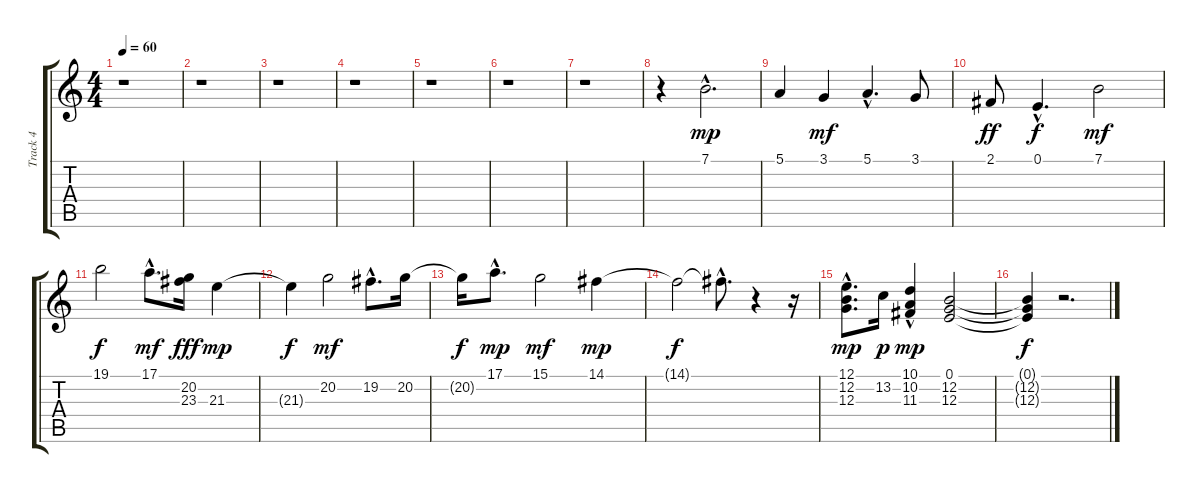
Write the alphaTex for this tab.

\track ("Track 4" "Track 4") {instrument stringensemble2}
\staff {score tabs}
\tuning (E4 B3 G3 D3 A2 E2) {hide}
\ts (4 4)
\tempo 60
\clef g2
\ks c
r.1{dy f} |
r.1 |
r.1 |
r.1 |
r.1 |
r.1 |
r.1 |
r.4 7.1{hac}.2{d dy mp} |
5.1.4 3.1.4{dy mf} 5.1{hac}.4{d} 3.1.8 |
2.1.8{dy ff} 0.1{hac}.4{d dy f} 7.1.2{dy mf} |
19.1.2{dy f} 17.1{hac}.8{d dy mf} (20.2 23.3).16{dy fff} 21.3.4{dy mp} |
21.3{t}.4{dy f} 20.2.2{dy mf} 19.2{hac}.8{d} 20.2.16 |
20.2{t}.16{dy f} 17.1{hac}.8{d dy mp} 15.1.2{dy mf} 14.1.4{dy mp} |
14.1{t}.2{dy f} 14.1{hac t}.8{d} r.4 r.16 |
(12.1{hac} 12.2{hac} 12.3{hac}).8{d dy mp} 13.2.16{dy p} (10.1 10.2 11.3{hac}).4{dy mp} (0.1 12.2 12.3).2 |
(0.1{t} 12.2{t} 12.3{t}).4{dy f} r.2{d}
